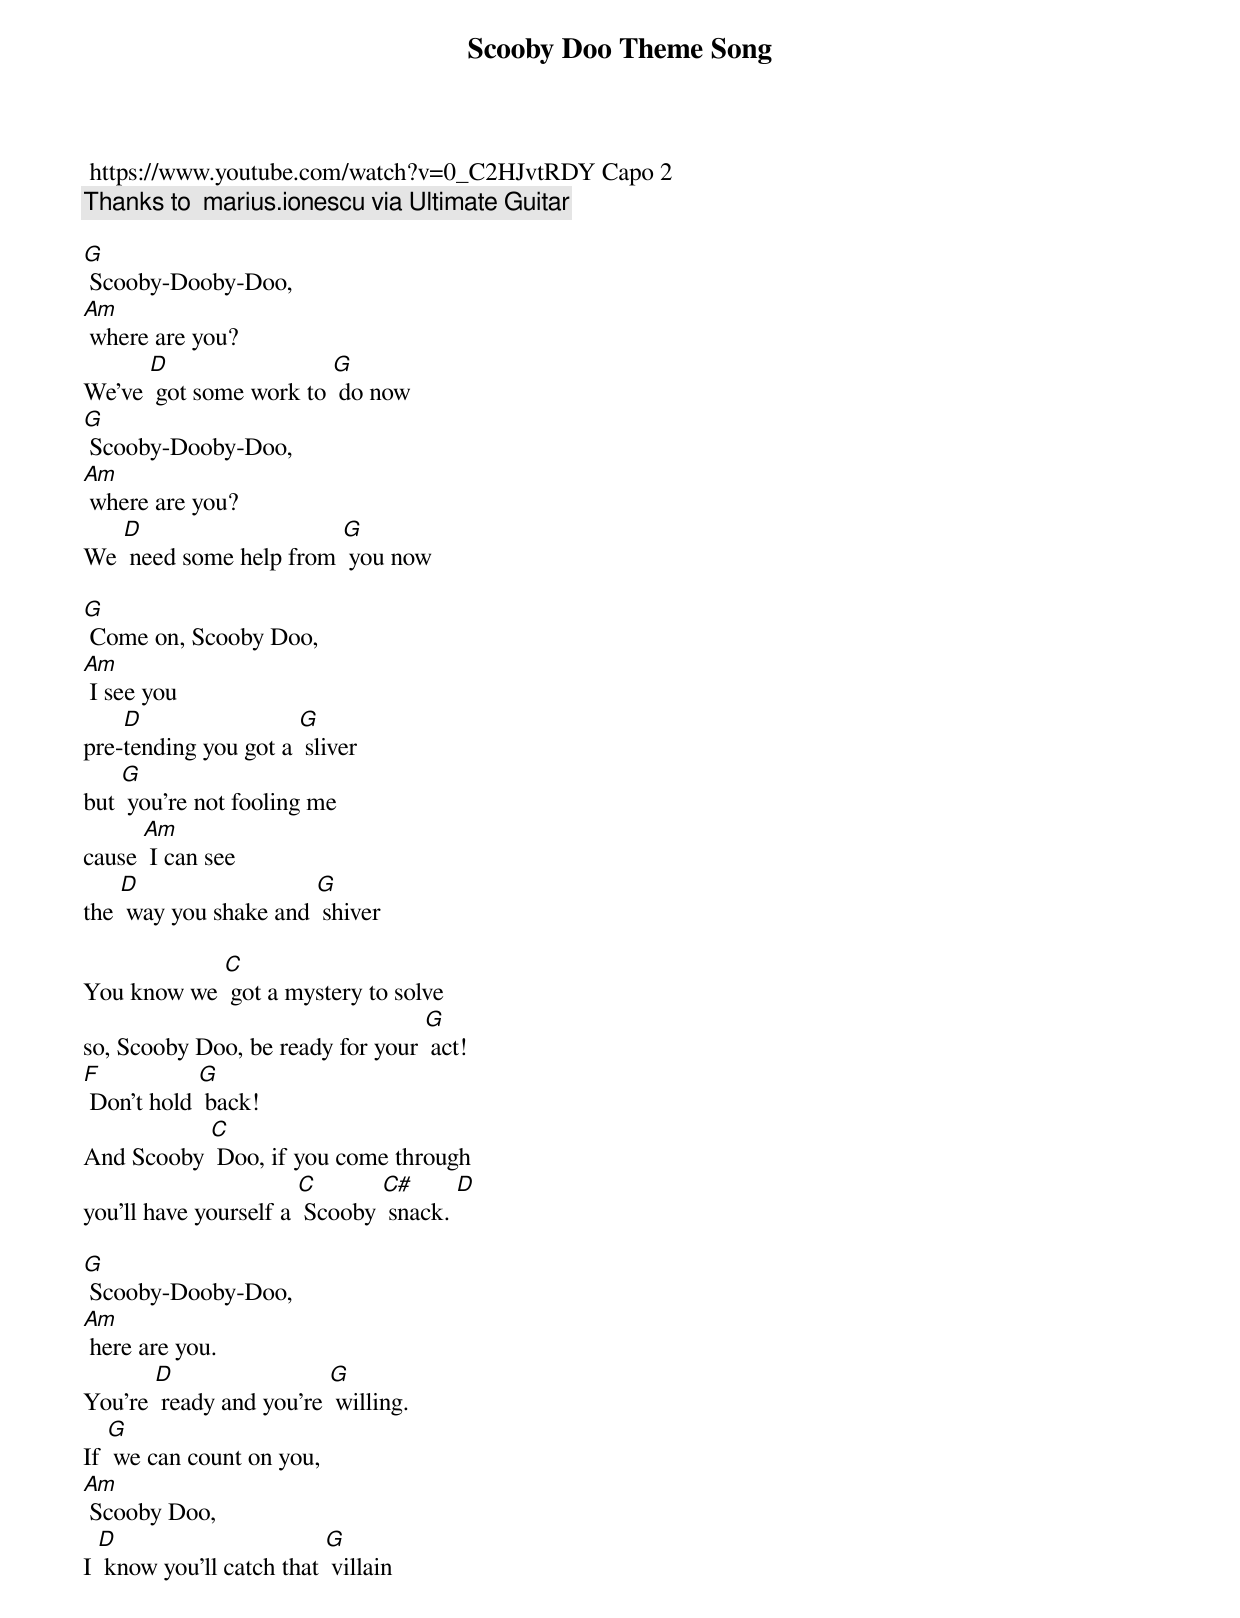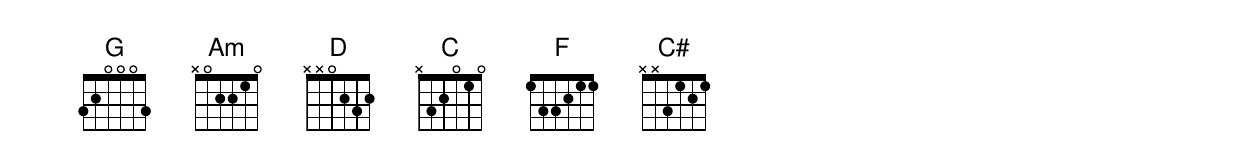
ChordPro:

{t:Scooby Doo Theme Song}
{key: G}
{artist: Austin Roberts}
 https://www.youtube.com/watch?v=0_C2HJvtRDY Capo 2
{c: Thanks to  marius.ionescu via Ultimate Guitar}

[G] Scooby-Dooby-Doo,
[Am] where are you?
We've [D] got some work to [G] do now
[G] Scooby-Dooby-Doo,
[Am] where are you?
We [D] need some help from [G] you now

[G] Come on, Scooby Doo,
[Am] I see you
pre-[D]tending you got a [G] sliver
but [G] you're not fooling me
cause [Am] I can see
the [D] way you shake and [G] shiver

You know we [C] got a mystery to solve
so, Scooby Doo, be ready for your [G] act!
[F] Don't hold [G] back!
And Scooby [C] Doo, if you come through
you'll have yourself a [C] Scooby [C#] snack. [D]

[G] Scooby-Dooby-Doo,
[Am] here are you.
You're [D] ready and you're [G] willing.
If [G] we can count on you,
[Am] Scooby Doo,
I [D] know you'll catch that [G] villain
